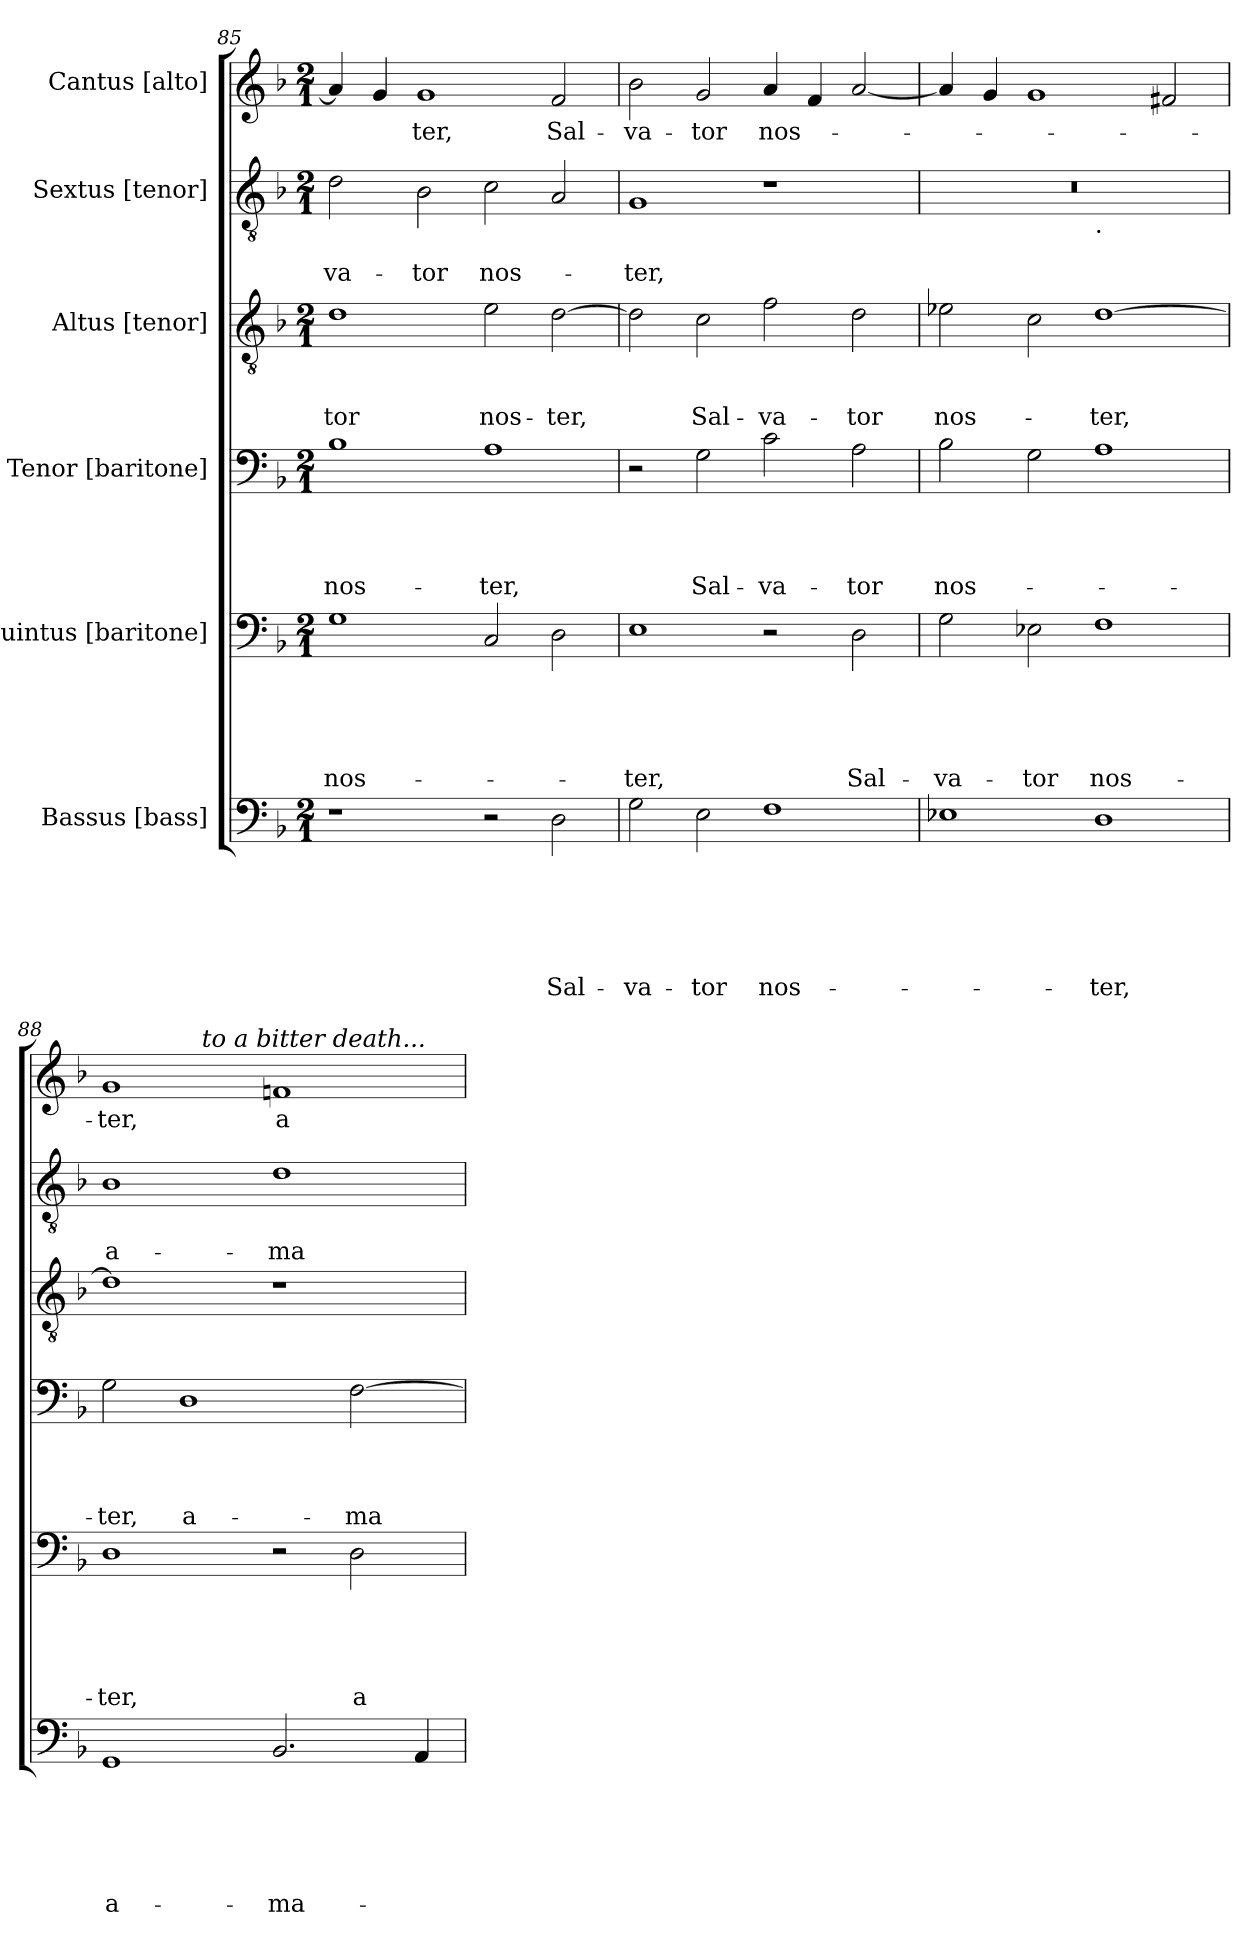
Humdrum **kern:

**kern	**text	**text	**text	**text	**text	**text	**kern	**text	**text	**text	**text	**text	**kern	**text	**text	**text	**text	**kern	**text	**text	**text	**kern	**text	**text	**kern	**text
*part6	*part6	*part6	*part6	*part6	*part6	*part6	*part5	*part5	*part5	*part5	*part5	*part5	*part4	*part4	*part4	*part4	*part4	*part3	*part3	*part3	*part3	*part2	*part2	*part2	*part1	*part1
*staff6	*staff6	*staff6	*staff6	*staff6	*staff6	*staff6	*staff5	*staff5	*staff5	*staff5	*staff5	*staff5	*staff4	*staff4	*staff4	*staff4	*staff4	*staff3	*staff3	*staff3	*staff3	*staff2	*staff2	*staff2	*staff1	*staff1
*I"Bassus [bass]	*	*	*	*	*	*	*I"Quintus [baritone]	*	*	*	*	*	*I"Tenor [baritone]	*	*	*	*	*I"Altus [tenor]	*	*	*	*I"Sextus [tenor]	*	*	*I"Cantus [alto]	*
*clefF4	*	*	*	*	*	*	*clefF4	*	*	*	*	*	*clefF4	*	*	*	*	*clefGv2	*	*	*	*clefGv2	*	*	*clefG2	*
*k[b-]	*	*	*	*	*	*	*k[b-]	*	*	*	*	*	*k[b-]	*	*	*	*	*k[b-]	*	*	*	*k[b-]	*	*	*k[b-]	*
*F:	*	*	*	*	*	*	*F:	*	*	*	*	*	*F:	*	*	*	*	*F:	*	*	*	*F:	*	*	*F:	*
*M2/1	*	*	*	*	*	*	*M2/1	*	*	*	*	*	*M2/1	*	*	*	*	*M2/1	*	*	*	*M2/1	*	*	*M2/1	*
=85	=85	=85	=85	=85	=85	=85	=85	=85	=85	=85	=85	=85	=85	=85	=85	=85	=85	=85	=85	=85	=85	=85	=85	=85	=85	=85
!	!	!	!	!	!	!	!	!	!	!	!	!LO:LY:b	!	!	!	!	!LO:LY:b	!	!	!	!LO:LY:b	!	!	!LO:LY:b	!	!
1r	.	.	.	.	.	.	1G	.	.	.	.	nos-	1B-	.	.	.	nos-	1d	.	.	-tor	2d\	.	-va-	4a/]	.
.	.	.	.	.	.	.	.	.	.	.	.	.	.	.	.	.	.	.	.	.	.	.	.	.	4g/	.
!	!	!	!	!	!	!	!	!	!	!	!	!	!	!	!	!	!	!	!	!	!	!	!	!LO:LY:b	!	!LO:LY:b
.	.	.	.	.	.	.	.	.	.	.	.	.	.	.	.	.	.	.	.	.	.	2B-\	.	-tor	1g	-ter,
!	!	!	!	!	!	!	!	!	!	!	!	!	!	!	!	!	!LO:LY:b	!	!	!	!LO:LY:b	!	!	!LO:LY:b	!	!
2r	.	.	.	.	.	.	2C/	.	.	.	.	.	1A	.	.	.	-ter,	2e\	.	.	nos-	2c\	.	nos-	.	.
!	!	!	!	!	!	!LO:LY:b	!	!	!	!	!	!	!	!	!	!	!	!	!	!	!LO:LY:b	!	!	!	!	!LO:LY:b
2D\	.	.	.	.	.	Sal-	2D\	.	.	.	.	.	.	.	.	.	.	[<2d\	.	.	-ter,	2A/	.	.	2f/	Sal-
!!LO:LB:g=z
=86	=86	=86	=86	=86	=86	=86	=86	=86	=86	=86	=86	=86	=86	=86	=86	=86	=86	=86	=86	=86	=86	=86	=86	=86	=86	=86
!	!	!	!	!	!	!LO:LY:b	!	!	!	!	!	!LO:LY:b	!	!	!	!	!	!	!	!	!	!	!	!LO:LY:b	!	!LO:LY:b
2G\	.	.	.	.	.	-va-	1E	.	.	.	.	-ter,	2r	.	.	.	.	2d\]	.	.	.	1G	.	-ter,	2b-\	-va-
!	!	!	!	!	!	!LO:LY:b	!	!	!	!	!	!	!	!	!	!	!LO:LY:b	!	!	!	!LO:LY:b	!	!	!	!	!LO:LY:b
2E\	.	.	.	.	.	-tor	.	.	.	.	.	.	2G\	.	.	.	Sal-	2c\	.	.	Sal-	.	.	.	2g/	-tor
!	!	!	!	!	!	!LO:LY:b	!	!	!	!	!	!	!	!	!	!	!LO:LY:b	!	!	!	!LO:LY:b	!	!	!	!	!LO:LY:b
1F	.	.	.	.	.	nos-	2r	.	.	.	.	.	2c\	.	.	.	-va-	2f\	.	.	-va-	1r	.	.	4a/	nos-
.	.	.	.	.	.	.	.	.	.	.	.	.	.	.	.	.	.	.	.	.	.	.	.	.	4f/	.
!	!	!	!	!	!	!	!	!	!	!	!	!LO:LY:b	!	!	!	!	!LO:LY:b	!	!	!	!LO:LY:b	!	!	!	!	!
.	.	.	.	.	.	.	2D\	.	.	.	.	Sal-	2A\	.	.	.	-tor	2d\	.	.	-tor	.	.	.	[<2a/	.
=87	=87	=87	=87	=87	=87	=87	=87	=87	=87	=87	=87	=87	=87	=87	=87	=87	=87	=87	=87	=87	=87	=87	=87	=87	=87	=87
!	!	!	!	!	!	!	!	!	!	!	!	!LO:LY:b	!	!	!	!	!LO:LY:b	!	!	!	!LO:LY:b	!	!	!	!	!
*	*	*	*	*	*	*	*	*	*	*	*	*	*	*	*	*	*	*	*	*	*	*^	*	*	*	*
1E-X	.	.	.	.	.	.	2G\	.	.	.	.	-va-	2B-\	.	.	.	nos-	2e-X\	.	.	nos-	0r	1ryy	.	.	4a/]	.
.	.	.	.	.	.	.	.	.	.	.	.	.	.	.	.	.	.	.	.	.	.	.	.	.	.	4g/	.
!	!	!	!	!	!	!	!	!	!	!	!	!LO:LY:b	!	!	!	!	!	!	!	!	!	!	!	!	!	!	!
.	.	.	.	.	.	.	2E-X\	.	.	.	.	-tor	2G\	.	.	.	.	2c\	.	.	.	.	.	.	.	1g	.
!	!	!	!	!	!	!	!	!	!	!	!	!	!	!	!	!	!	!	!	!	!	!	!LO:TX:b:t=.	!	!	!	!
!	!	!	!	!	!	!LO:LY:b	!	!	!	!	!	!LO:LY:b	!	!	!	!	!	!	!	!	!LO:LY:b	!	!	!	!	!	!
1D	.	.	.	.	.	-ter,	1F	.	.	.	.	nos-	1A	.	.	.	.	[>1d	.	.	-ter,	.	1ryy	.	.	.	.
.	.	.	.	.	.	.	.	.	.	.	.	.	.	.	.	.	.	.	.	.	.	.	.	.	.	2f#X/	.
=88	=88	=88	=88	=88	=88	=88	=88	=88	=88	=88	=88	=88	=88	=88	=88	=88	=88	=88	=88	=88	=88	=88	=88	=88	=88	=88	=88
!	!	!	!	!	!	!LO:LY:b:rj	!	!	!	!	!	!LO:LY:b	!	!	!	!	!LO:LY:b	!	!	!	!	!	!	!	!LO:LY:b:rj	!	!LO:LY:b
*	*	*	*	*	*	*	*	*	*	*	*	*	*	*	*	*	*	*	*	*	*	*v	*v	*	*	*^	*
1GG	.	.	.	.	.	a-	1D	.	.	.	.	-ter,	2G\	.	.	.	-ter,	1d]	.	.	.	1B-	.	a-	1g	2ryy	-ter,
!	!	!	!	!	!	!	!	!	!	!	!	!	!	!	!	!	!LO:LY:b:rj	!	!	!	!	!	!	!	!	!	!
.	.	.	.	.	.	.	.	.	.	.	.	.	1D	.	.	.	a-	.	.	.	.	.	.	.	.	16ryy	.
!	!	!	!	!	!	!	!	!	!	!	!	!	!	!	!	!	!	!	!	!	!	!	!	!	!	!LO:TX:a:i:t=to a bitter death...	!
.	.	.	.	.	.	.	.	.	.	.	.	.	.	.	.	.	.	.	.	.	.	.	.	.	.	1ryy	.
!	!	!	!	!	!	!LO:LY:b	!	!	!	!	!	!	!	!	!	!	!	!	!	!	!	!	!	!LO:LY:b	!	!	!LO:LY:b:rj
2.BB-/	.	.	.	.	.	-ma-	2r	.	.	.	.	.	.	.	.	.	.	1r	.	.	.	1d	.	-ma-	1fn	.	a-
!	!	!	!	!	!	!	!	!	!	!	!	!LO:LY:b	!	!	!	!	!LO:LY:b	!	!	!	!	!	!	!	!	!	!
.	.	.	.	.	.	.	2D\	.	.	.	.	a-	[>2F\	.	.	.	-ma-	.	.	.	.	.	.	.	.	.	.
.	.	.	.	.	.	.	.	.	.	.	.	.	.	.	.	.	.	.	.	.	.	.	.	.	.	4..ryy	.
4AA/	.	.	.	.	.	.	.	.	.	.	.	.	.	.	.	.	.	.	.	.	.	.	.	.	.	.	.
*	*	*	*	*	*	*	*	*	*	*	*	*	*	*	*	*	*	*	*	*	*	*	*	*	*v	*v	*
=	=	=	=	=	=	=	=	=	=	=	=	=	=	=	=	=	=	=	=	=	=	=	=	=	=	=
*-	*-	*-	*-	*-	*-	*-	*-	*-	*-	*-	*-	*-	*-	*-	*-	*-	*-	*-	*-	*-	*-	*-	*-	*-	*-	*-
